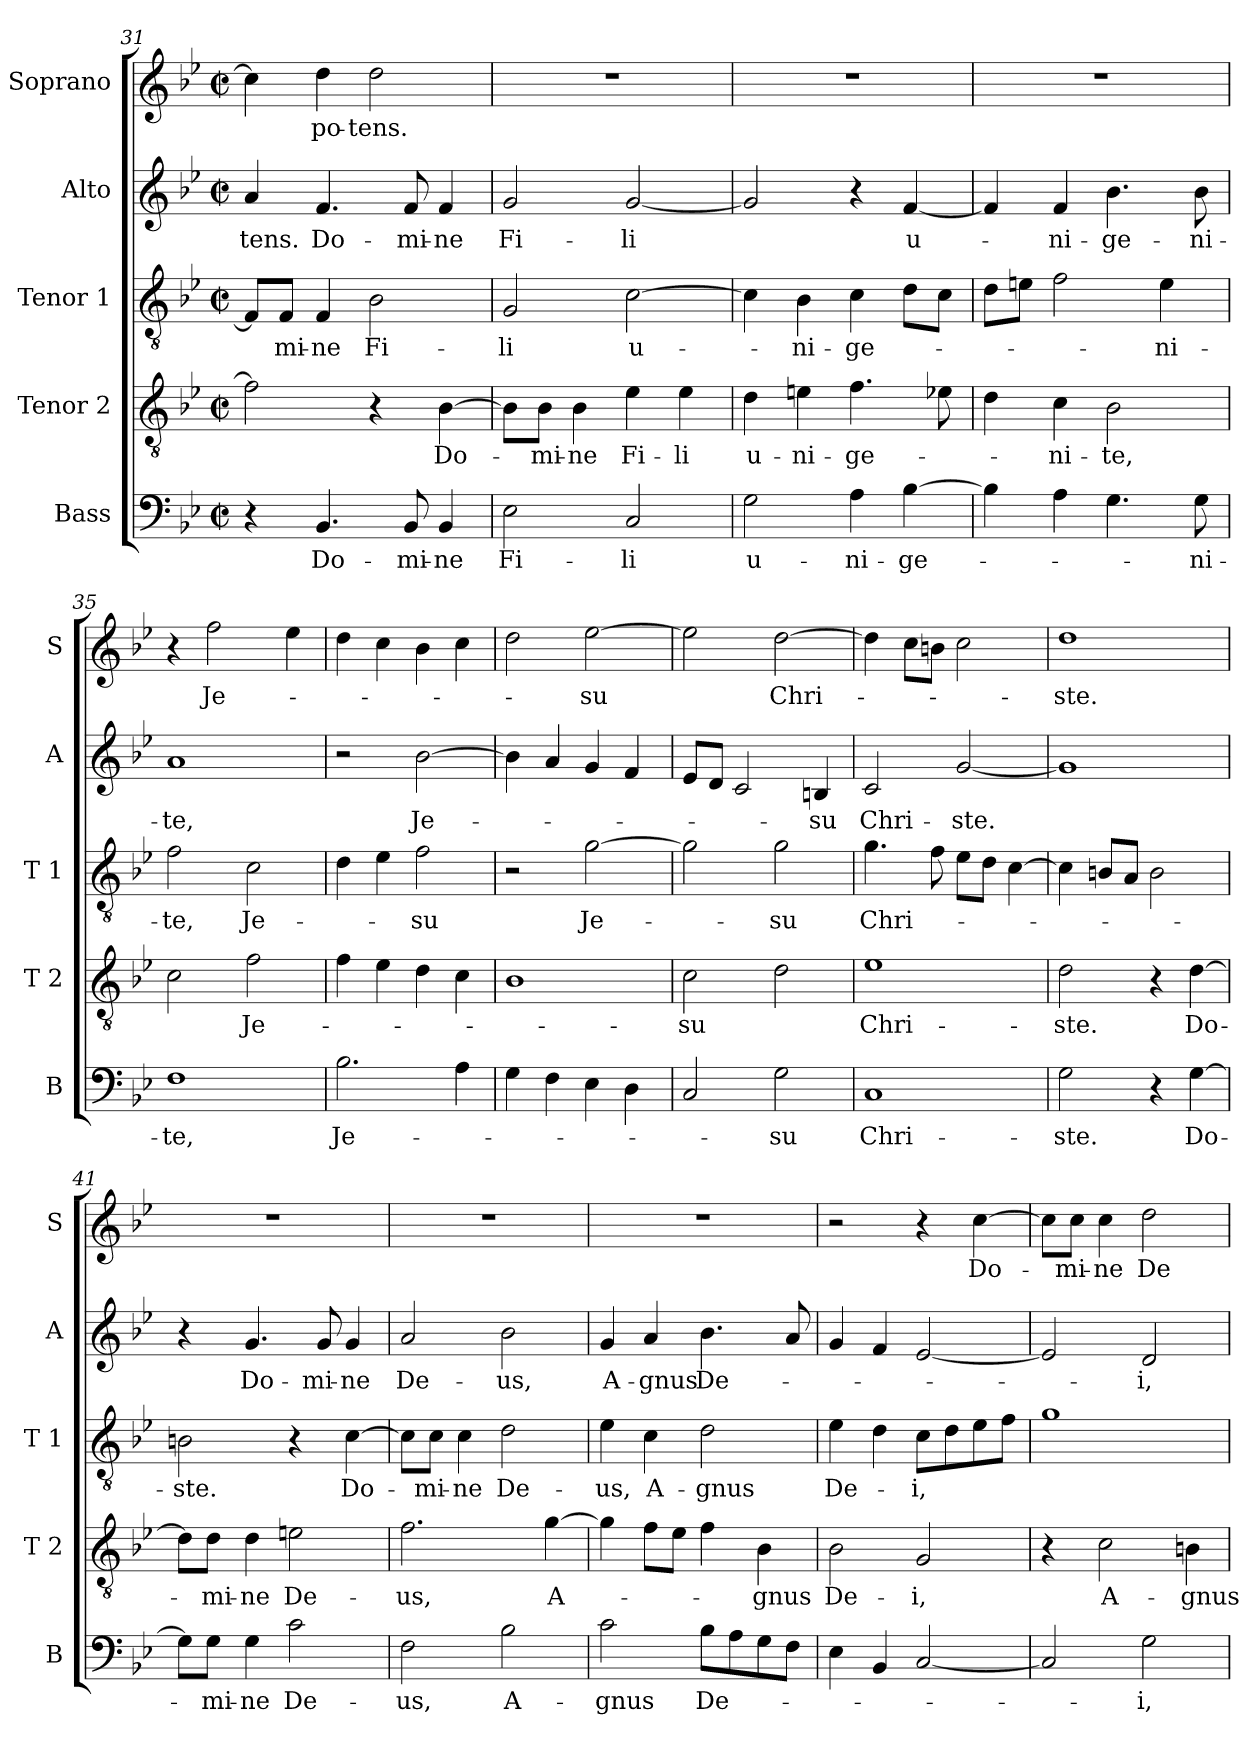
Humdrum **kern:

**kern	**text	**kern	**text	**kern	**text	**kern	**text	**kern	**text
*part5	*part5	*part4	*part4	*part3	*part3	*part2	*part2	*part1	*part1
*staff5	*staff5	*staff4	*staff4	*staff3	*staff3	*staff2	*staff2	*staff1	*staff1
*I"Bass	*	*I"Tenor 2	*	*I"Tenor 1	*	*I"Alto	*	*I"Soprano	*
*I'B	*	*I'T 2	*	*I'T 1	*	*I'A	*	*I'S	*
!!LO:LB:g=z
*clefF4	*	*clefGv2	*	*clefGv2	*	*clefG2	*	*clefG2	*
*k[b-e-]	*	*k[b-e-]	*	*k[b-e-]	*	*k[b-e-]	*	*k[b-e-]	*
*g:	*	*g:	*	*g:	*	*g:	*	*g:	*
*M2/2	*	*M2/2	*	*M2/2	*	*M2/2	*	*M2/2	*
*met(c|)	*	*met(c|)	*	*met(c|)	*	*met(c|)	*	*met(c|)	*
=31	=31	=31	=31	=31	=31	=31	=31	=31	=31
4r	.	2f\]	.	8F/L]	.	4a/	-tens.	4cc\]	.
.	.	.	.	8F/J	-mi-	.	.	.	.
4.BB-/	Do-	.	.	4F/	-ne	4.f/	Do-	4dd\	-po-
.	.	4r	.	2B-\	Fi-	.	.	2dd\	-tens.
8BB-/	-mi-	.	.	.	.	8f/	-mi-	.	.
4BB-/	-ne	[4B-\	Do-	.	.	4f/	-ne	.	.
=32	=32	=32	=32	=32	=32	=32	=32	=32	=32
2E-\	Fi-	8B-\L]	.	2G/	-li	2g/	Fi-	1r	.
.	.	8B-\J	-mi-	.	.	.	.	.	.
.	.	4B-\	-ne	.	.	.	.	.	.
2C/	-li	4e-\	Fi-	[2c\	u-	[2g/	-li	.	.
.	.	4e-\	-li	.	.	.	.	.	.
=33	=33	=33	=33	=33	=33	=33	=33	=33	=33
2G\	u-	4d\	u-	4c\]	.	2g/]	.	1r	.
.	.	4en\	-ni-	4B-\	-ni-	.	.	.	.
4A\	-ni-	4.f\	-ge-	4c\	-ge-	4r	.	.	.
[4B-\	-ge-	.	.	8d\L	.	[4f/	u-	.	.
.	.	8e-X\	.	8c\J	.	.	.	.	.
=34	=34	=34	=34	=34	=34	=34	=34	=34	=34
4B-\]	.	4d\	.	8d\L	.	4f/]	.	1r	.
.	.	.	.	8en\J	.	.	.	.	.
4A\	.	4c\	-ni-	2f\	.	4f/	-ni-	.	.
4.G\	.	2B-\	-te,	.	.	4.b-\	-ge-	.	.
.	.	.	.	4e\	-ni-	.	.	.	.
8G\	-ni-	.	.	.	.	8b-\	-ni-	.	.
=35	=35	=35	=35	=35	=35	=35	=35	=35	=35
1F	-te,	2c\	.	2f\	-te,	1a	-te,	4r	.
.	.	.	.	.	.	.	.	2ff\	Je-
.	.	2f\	Je-	2c\	Je-	.	.	.	.
.	.	.	.	.	.	.	.	4ee-\	.
!!LO:PB:g=z
=36	=36	=36	=36	=36	=36	=36	=36	=36	=36
2.B-\	Je-	4f\	.	4d\	.	2r	.	4dd\	.
.	.	4e-\	.	4e-\	.	.	.	4cc\	.
.	.	4d\	.	2f\	-su	[2b-\	Je-	4b-\	.
4A\	.	4c\	.	.	.	.	.	4cc\	.
=37	=37	=37	=37	=37	=37	=37	=37	=37	=37
4G\	.	1B-	.	2r	.	4b-\]	.	2dd\	.
4F\	.	.	.	.	.	4a/	.	.	.
4E-\	.	.	.	[2g\	Je-	4g/	.	[2ee-\	-su
4D\	.	.	.	.	.	4f/	.	.	.
=38	=38	=38	=38	=38	=38	=38	=38	=38	=38
2C/	.	2c\	-su	2g\]	.	8e-/L	.	2ee-\]	.
.	.	.	.	.	.	8d/J	.	.	.
.	.	.	.	.	.	2c/	.	.	.
2G\	-su	2d\	.	2g\	-su	.	.	[2dd\	Chri-
.	.	.	.	.	.	4Bn/	-su	.	.
=39	=39	=39	=39	=39	=39	=39	=39	=39	=39
1C	Chri-	1e-	Chri-	4.g\	Chri-	2c/	Chri-	4dd\]	.
.	.	.	.	.	.	.	.	8cc\L	.
.	.	.	.	8f\	.	.	.	8bn\J	.
.	.	.	.	8e-\L	.	[2g/	-ste.	2cc\	.
.	.	.	.	8d\J	.	.	.	.	.
.	.	.	.	[4c\	.	.	.	.	.
=40	=40	=40	=40	=40	=40	=40	=40	=40	=40
2G\	-ste.	2d\	-ste.	4c\]	.	1g]	.	1dd	-ste.
.	.	.	.	8Bn/L	.	.	.	.	.
.	.	.	.	8A/J	.	.	.	.	.
4r	.	4r	.	2B\	.	.	.	.	.
[4G\	Do-	[4d\	Do-	.	.	.	.	.	.
!!LO:LB:g=z
=41	=41	=41	=41	=41	=41	=41	=41	=41	=41
8G\L]	.	8d\L]	.	2Bn\	-ste.	4r	.	1r	.
8G\J	-mi-	8d\J	-mi-	.	.	.	.	.	.
4G\	-ne	4d\	-ne	.	.	4.g/	Do-	.	.
2c\	De-	2en\	De-	4r	.	.	.	.	.
.	.	.	.	.	.	8g/	-mi-	.	.
.	.	.	.	[4c\	Do-	4g/	-ne	.	.
=42	=42	=42	=42	=42	=42	=42	=42	=42	=42
2F\	-us,	2.f\	-us,	8c\L]	.	2a/	De-	1r	.
.	.	.	.	8c\J	-mi-	.	.	.	.
.	.	.	.	4c\	-ne	.	.	.	.
2B-\	A-	.	.	2d\	De-	2b-\	-us,	.	.
.	.	[4g\	A-	.	.	.	.	.	.
=43	=43	=43	=43	=43	=43	=43	=43	=43	=43
2c\	-gnus	4g\]	.	4e-\	-us,	4g/	A-	1r	.
.	.	8f\L	.	4c\	A-	4a/	-gnus	.	.
.	.	8e-\J	.	.	.	.	.	.	.
8B-\L	De-	4f\	.	2d\	-gnus	4.b-\	De-	.	.
8A\	.	.	.	.	.	.	.	.	.
8G\	.	4B-\	-gnus	.	.	.	.	.	.
8F\J	.	.	.	.	.	8a/	.	.	.
=44	=44	=44	=44	=44	=44	=44	=44	=44	=44
4E-\	.	2B-\	De-	4e-\	De-	4g/	.	2r	.
4BB-/	.	.	.	4d\	.	4f/	.	.	.
[2C/	.	2G/	-i,	8c\L	-i,	[2e-/	.	4r	.
.	.	.	.	8d\	.	.	.	.	.
.	.	.	.	8e-\	.	.	.	[4cc\	Do-
.	.	.	.	8f\J	.	.	.	.	.
=45	=45	=45	=45	=45	=45	=45	=45	=45	=45
2C/]	.	4r	.	1g	.	2e-/]	.	8cc\L]	.
.	.	.	.	.	.	.	.	8cc\J	-mi-
.	.	2c\	A-	.	.	.	.	4cc\	-ne
2G\	-i,	.	.	.	.	2d/	-i,	2dd\	De-
.	.	4Bn\	-gnus	.	.	.	.	.	.
=	=	=	=	=	=	=	=	=	=
*-	*-	*-	*-	*-	*-	*-	*-	*-	*-
